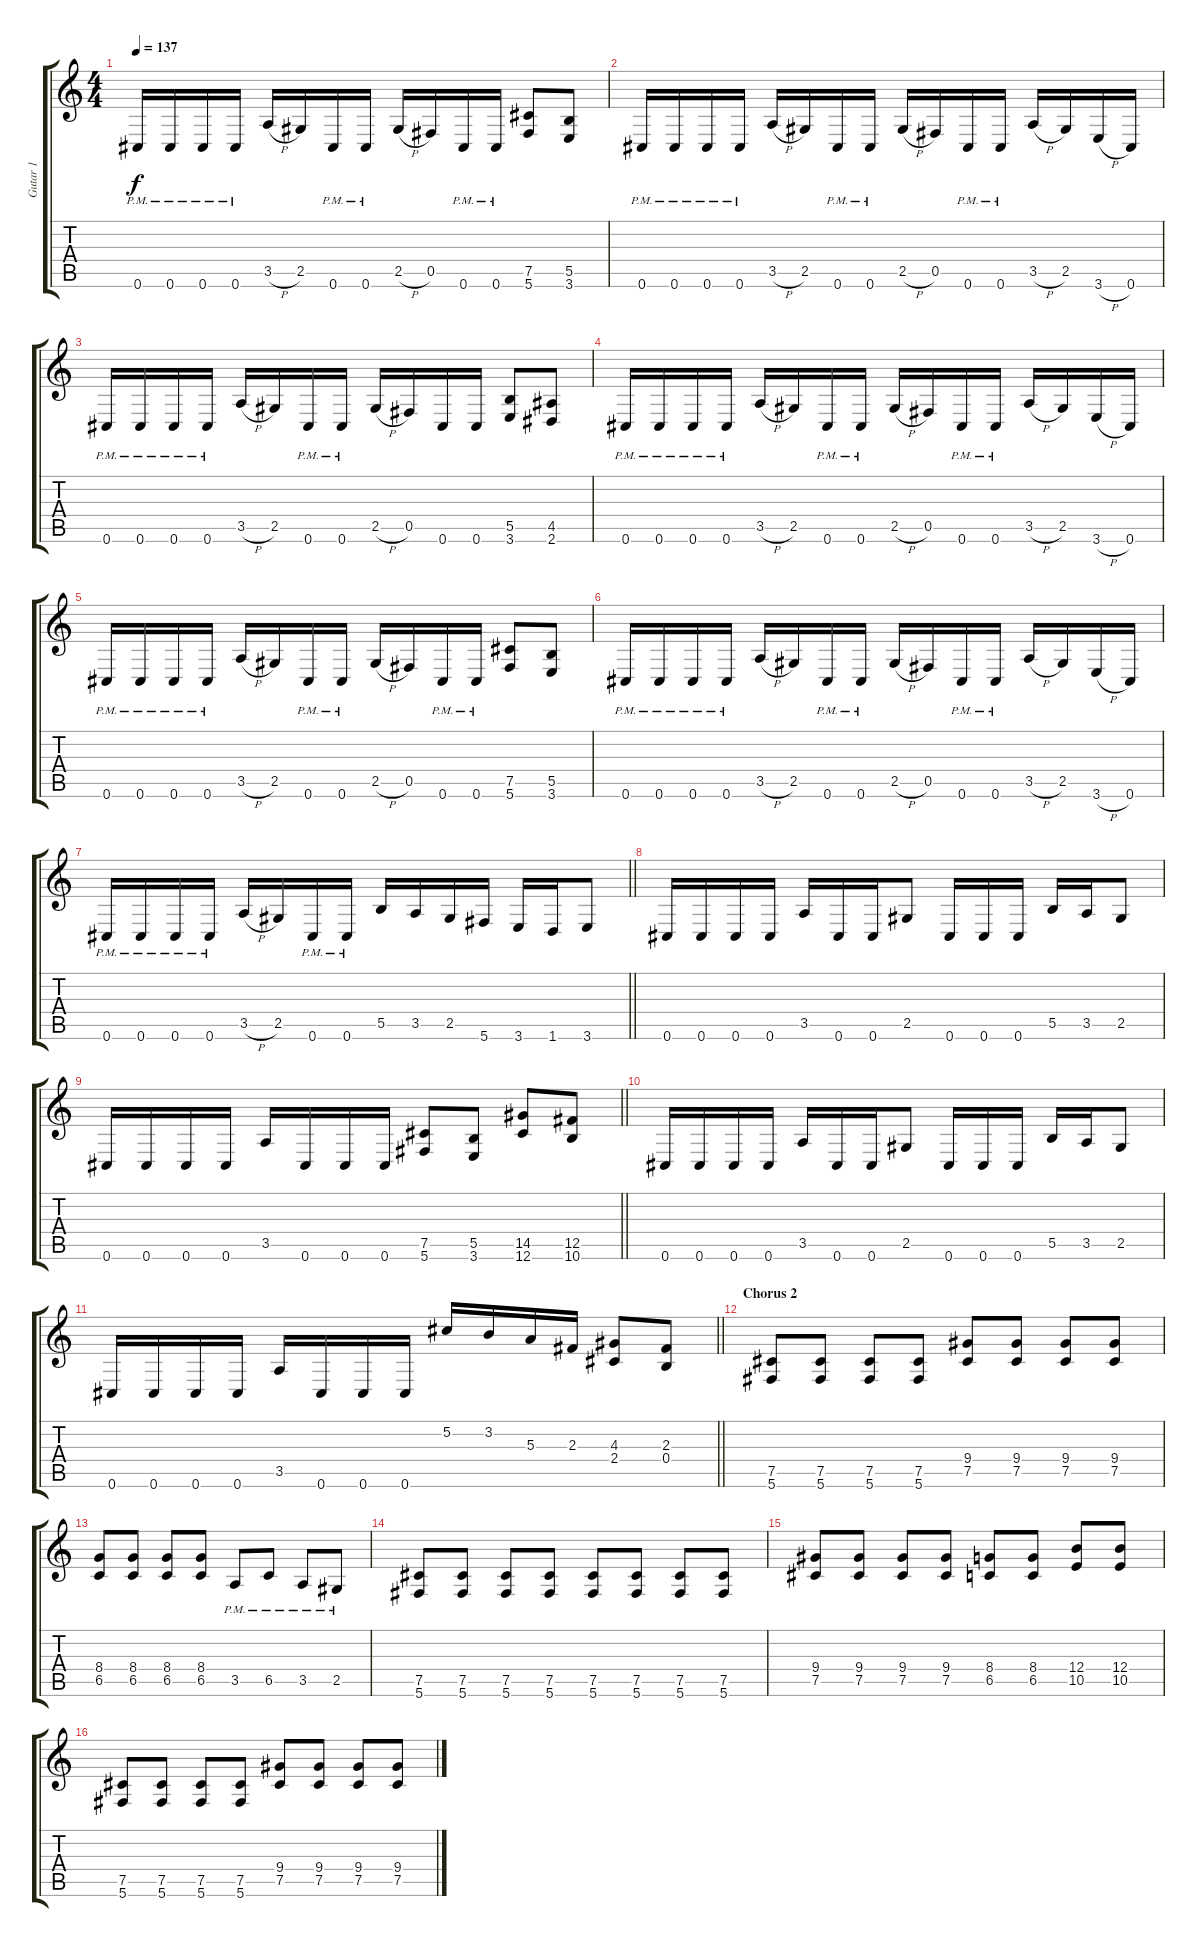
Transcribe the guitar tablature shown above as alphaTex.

\track ("Gutar 1" "Gutar 1") {instrument overdrivenguitar}
\staff {score tabs}
\tuning (Db4 Ab3 E3 B2 Gb2 Db2) {hide}
\ts (4 4)
\tempo 137
\clef g2
\ks c
0.6{pm}.16{dy f} 0.6{pm}.16 0.6{pm}.16 0.6{pm}.16 3.5{h}.16 2.5.16 0.6{pm}.16 0.6{pm}.16 2.5{h}.16 0.5.16 0.6{pm}.16 0.6{pm}.16 (7.5 5.6).8 (5.5 3.6).8 |
0.6{pm}.16 0.6{pm}.16 0.6{pm}.16 0.6{pm}.16 3.5{h}.16 2.5.16 0.6{pm}.16 0.6{pm}.16 2.5{h}.16 0.5.16 0.6{pm}.16 0.6{pm}.16 3.5{h}.16 2.5.16 3.6{h}.16 0.6.16 |
0.6{pm}.16 0.6{pm}.16 0.6{pm}.16 0.6{pm}.16 3.5{h}.16 2.5.16 0.6{pm}.16 0.6{pm}.16 2.5{h}.16 0.5.16 0.6.16 0.6.16 (5.5 3.6).8 (4.5 2.6).8 |
0.6{pm}.16 0.6{pm}.16 0.6{pm}.16 0.6{pm}.16 3.5{h}.16 2.5.16 0.6{pm}.16 0.6{pm}.16 2.5{h}.16 0.5.16 0.6{pm}.16 0.6{pm}.16 3.5{h}.16 2.5.16 3.6{h}.16 0.6.16 |
0.6{pm}.16 0.6{pm}.16 0.6{pm}.16 0.6{pm}.16 3.5{h}.16 2.5.16 0.6{pm}.16 0.6{pm}.16 2.5{h}.16 0.5.16 0.6{pm}.16 0.6{pm}.16 (7.5 5.6).8 (5.5 3.6).8 |
0.6{pm}.16 0.6{pm}.16 0.6{pm}.16 0.6{pm}.16 3.5{h}.16 2.5.16 0.6{pm}.16 0.6{pm}.16 2.5{h}.16 0.5.16 0.6{pm}.16 0.6{pm}.16 3.5{h}.16 2.5.16 3.6{h}.16 0.6.16 |
\barLineRight lightlight
0.6{pm}.16 0.6{pm}.16 0.6{pm}.16 0.6{pm}.16 3.5{h}.16 2.5.16 0.6{pm}.16 0.6{pm}.16 5.5.16 3.5.16 2.5.16 5.6.16 3.6.16 1.6.16 3.6.8 |
0.6.16 0.6.16 0.6.16 0.6.16 3.5.16 0.6.16 0.6.16 2.5.8 0.6.16 0.6.16 0.6.16 5.5.16 3.5.16 2.5.8 |
\barLineRight lightlight
0.6.16 0.6.16 0.6.16 0.6.16 3.5.16 0.6.16 0.6.16 0.6.16 (7.5 5.6).8 (5.5 3.6).8 (14.5 12.6).8 (12.5 10.6).8 |
0.6.16 0.6.16 0.6.16 0.6.16 3.5.16 0.6.16 0.6.16 2.5.8 0.6.16 0.6.16 0.6.16 5.5.16 3.5.16 2.5.8 |
\barLineRight lightlight
0.6.16 0.6.16 0.6.16 0.6.16 3.5.16 0.6.16 0.6.16 0.6.16 5.2.16 3.2.16 5.3.16 2.3.16 (4.3 2.4).8 (2.3 0.4).8 |
\section ("" "Chorus 2")
(7.5 5.6).8 (7.5 5.6).8 (7.5 5.6).8 (7.5 5.6).8 (9.4 7.5).8 (9.4 7.5).8 (9.4 7.5).8 (9.4 7.5).8 |
(8.4 6.5).8 (8.4 6.5).8 (8.4 6.5).8 (8.4 6.5).8 3.5{pm}.8 6.5{pm}.8 3.5{pm}.8 2.5{pm}.8 |
(7.5 5.6).8 (7.5 5.6).8 (7.5 5.6).8 (7.5 5.6).8 (7.5 5.6).8 (7.5 5.6).8 (7.5 5.6).8 (7.5 5.6).8 |
(9.4 7.5).8 (9.4 7.5).8 (9.4 7.5).8 (9.4 7.5).8 (8.4 6.5).8 (8.4 6.5).8 (12.4 10.5).8 (12.4 10.5).8 |
(7.5 5.6).8 (7.5 5.6).8 (7.5 5.6).8 (7.5 5.6).8 (9.4 7.5).8 (9.4 7.5).8 (9.4 7.5).8 (9.4 7.5).8
